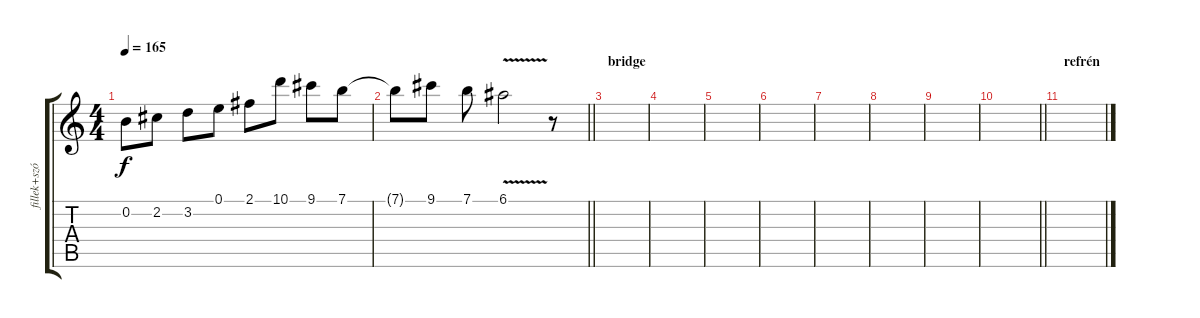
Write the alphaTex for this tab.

\track ("fillek+szóló" "fillek+szó") {instrument distortionguitar}
\staff {score tabs}
\tuning (E4 B3 G3 D3 A2 E2) {hide}
\ts (4 4)
\tempo 165
\clef g2
\ks c
0.2{t}.8{dy f} 2.2.8 3.2.8 0.1.8 2.1.8 10.1.8 9.1.8 7.1.8 |
\barLineRight lightlight
7.1{t}.8 9.1.8 7.1.8 6.1{v}.2 r.8 |
\section ("" "bridge")
|
|
|
|
|
|
|
\barLineRight lightlight
|
\section ("" "refrén")
